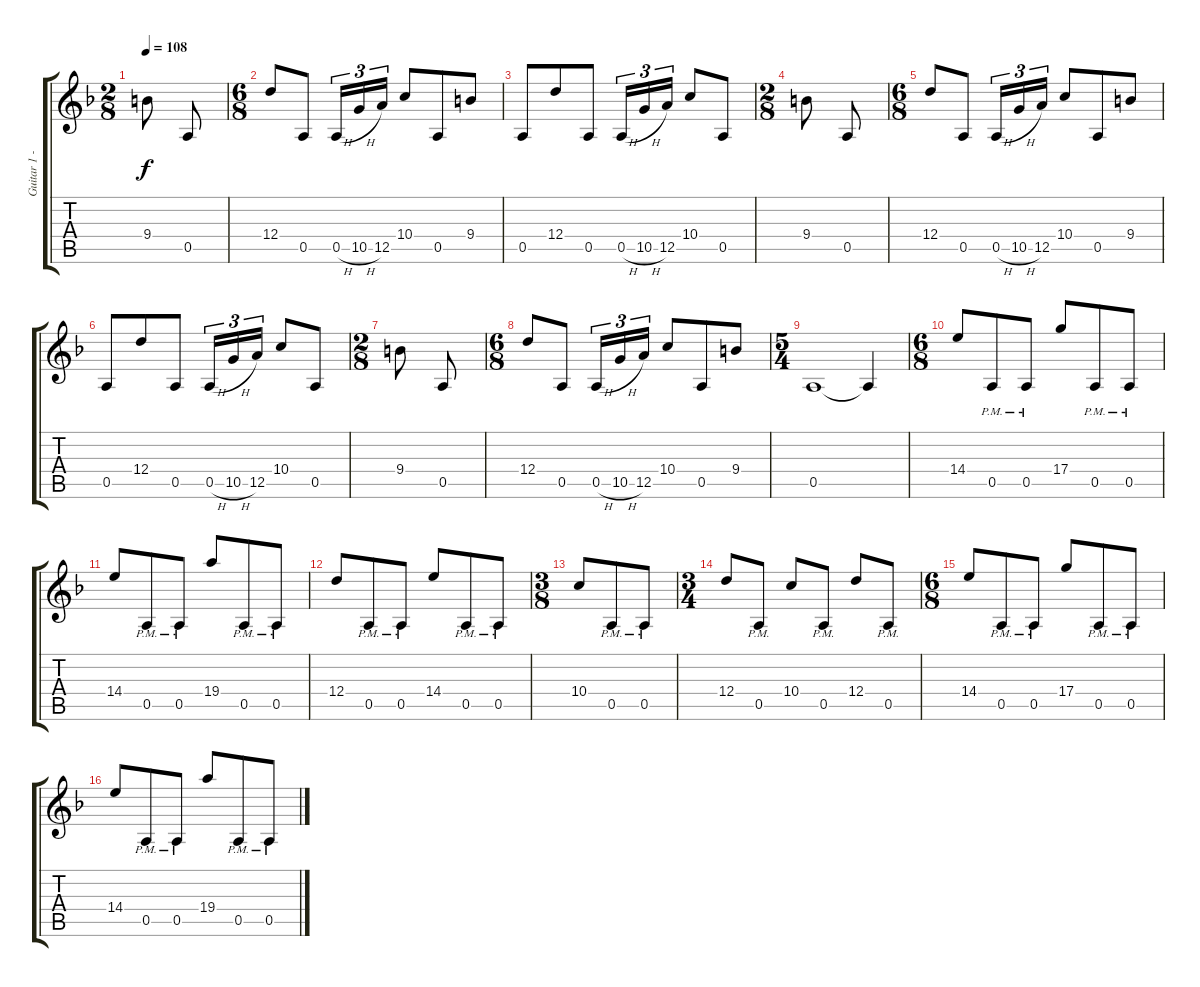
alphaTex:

\track ("Guitar 1 - hidden" "Guitar 1 -") {instrument overdrivenguitar}
\staff {score tabs}
\tuning (E4 B3 G3 D3 A2 D2) {hide}
\ts (2 8)
\tempo 108
\clef g2
\ks dminor
9.4.8{dy f} 0.5.8 |
\ts (6 8)
12.4.8 0.5.8 0.5{h}.16{tu (3 2)} 10.5{h}.16{tu (3 2)} 12.5.16{tu (3 2)} 10.4.8 0.5.8 9.4.8 |
0.5.8 12.4.8 0.5.8 0.5{h}.16{tu (3 2)} 10.5{h}.16{tu (3 2)} 12.5.16{tu (3 2)} 10.4.8 0.5.8 |
\ts (2 8)
9.4.8 0.5.8 |
\ts (6 8)
12.4.8 0.5.8 0.5{h}.16{tu (3 2)} 10.5{h}.16{tu (3 2)} 12.5.16{tu (3 2)} 10.4.8 0.5.8 9.4.8 |
0.5.8 12.4.8 0.5.8 0.5{h}.16{tu (3 2)} 10.5{h}.16{tu (3 2)} 12.5.16{tu (3 2)} 10.4.8 0.5.8 |
\ts (2 8)
9.4.8 0.5.8 |
\ts (6 8)
12.4.8 0.5.8 0.5{h}.16{tu (3 2)} 10.5{h}.16{tu (3 2)} 12.5.16{tu (3 2)} 10.4.8 0.5.8 9.4.8 |
\ts (5 4)
0.5.1 0.5{t}.4 |
\ts (6 8)
14.4.8{volume 8} 0.5{pm}.8 0.5{pm}.8 17.4.8 0.5{pm}.8 0.5{pm}.8 |
14.4.8 0.5{pm}.8 0.5{pm}.8 19.4.8 0.5{pm}.8 0.5{pm}.8 |
12.4.8 0.5{pm}.8 0.5{pm}.8 14.4.8 0.5{pm}.8 0.5{pm}.8 |
\ts (3 8)
10.4.8 0.5{pm}.8 0.5{pm}.8 |
\ts (3 4)
12.4.8 0.5{pm}.8 10.4.8 0.5{pm}.8 12.4.8 0.5{pm}.8 |
\ts (6 8)
14.4.8 0.5{pm}.8 0.5{pm}.8 17.4.8 0.5{pm}.8 0.5{pm}.8 |
14.4.8 0.5{pm}.8 0.5{pm}.8 19.4.8 0.5{pm}.8 0.5{pm}.8
